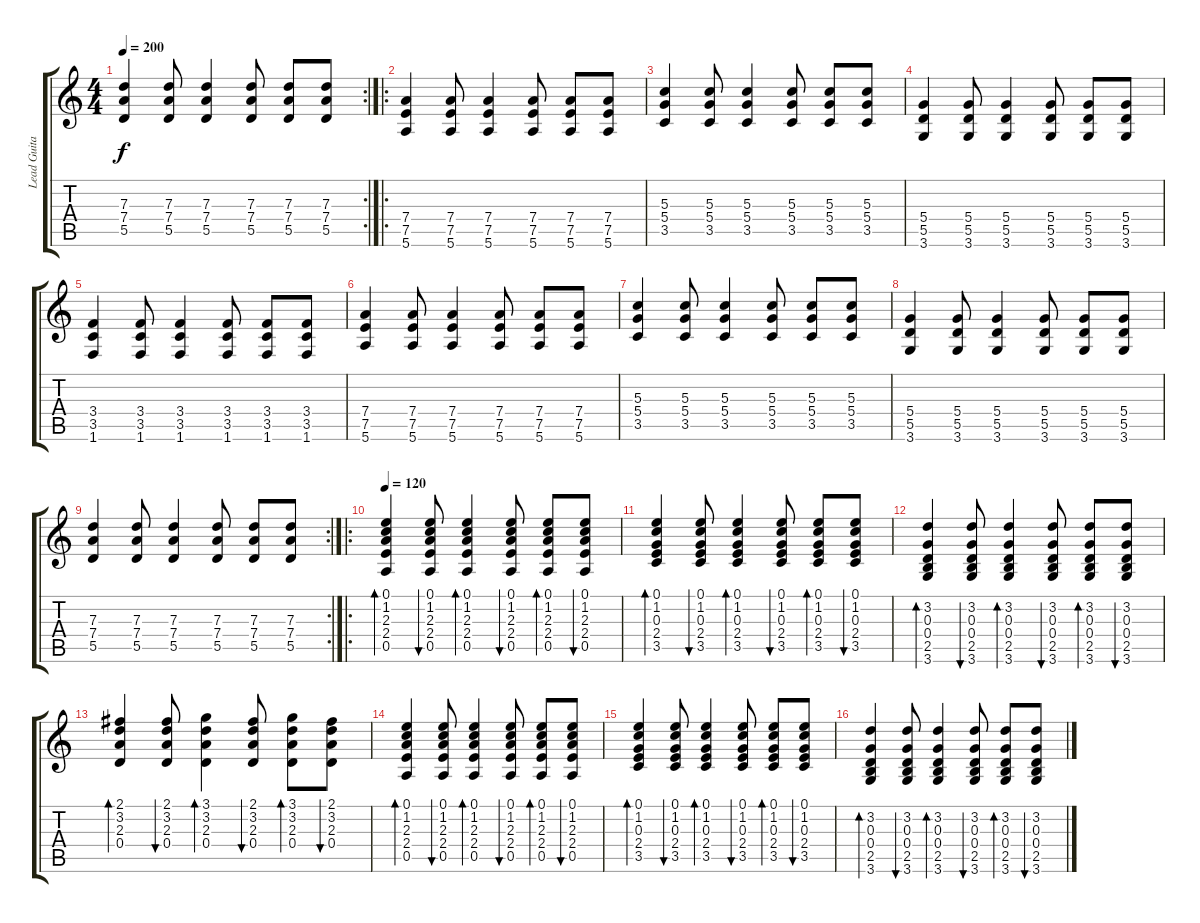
\track ("Lead Guitar " "Lead Guita") {instrument acousticguitarnylon}
\staff {score tabs}
\tuning (E4 B3 G3 D3 A2 E2) {hide}
\rc 2
\ts (4 4)
\tempo 200
\clef g2
\ks c
(7.3 7.4 5.5).4{dy f} (7.3 7.4 5.5).8 (7.3 7.4 5.5).4 (7.3 7.4 5.5).8 (7.3 7.4 5.5).8 (7.3 7.4 5.5).8 |
\ro
(7.4 7.5 5.6).4 (7.4 7.5 5.6).8 (7.4 7.5 5.6).4 (7.4 7.5 5.6).8 (7.4 7.5 5.6).8 (7.4 7.5 5.6).8 |
(5.3 5.4 3.5).4 (5.3 5.4 3.5).8 (5.3 5.4 3.5).4 (5.3 5.4 3.5).8 (5.3 5.4 3.5).8 (5.3 5.4 3.5).8 |
(5.4 5.5 3.6).4 (5.4 5.5 3.6).8 (5.4 5.5 3.6).4 (5.4 5.5 3.6).8 (5.4 5.5 3.6).8 (5.4 5.5 3.6).8 |
(3.4 3.5 1.6).4 (3.4 3.5 1.6).8 (3.4 3.5 1.6).4 (3.4 3.5 1.6).8 (3.4 3.5 1.6).8 (3.4 3.5 1.6).8 |
(7.4 7.5 5.6).4 (7.4 7.5 5.6).8 (7.4 7.5 5.6).4 (7.4 7.5 5.6).8 (7.4 7.5 5.6).8 (7.4 7.5 5.6).8 |
(5.3 5.4 3.5).4 (5.3 5.4 3.5).8 (5.3 5.4 3.5).4 (5.3 5.4 3.5).8 (5.3 5.4 3.5).8 (5.3 5.4 3.5).8 |
(5.4 5.5 3.6).4 (5.4 5.5 3.6).8 (5.4 5.5 3.6).4 (5.4 5.5 3.6).8 (5.4 5.5 3.6).8 (5.4 5.5 3.6).8 |
\rc 2
(7.3 7.4 5.5).4 (7.3 7.4 5.5).8 (7.3 7.4 5.5).4 (7.3 7.4 5.5).8 (7.3 7.4 5.5).8 (7.3 7.4 5.5).8 |
\ro
\tempo 120
(0.1 1.2 2.3 2.4 0.5).4{bd 60 instrument acousticguitarnylon} (0.1 1.2 2.3 2.4 0.5).8{bu 60} (0.1 1.2 2.3 2.4 0.5).4{bd 60} (0.1 1.2 2.3 2.4 0.5).8{bu 60} (0.1 1.2 2.3 2.4 0.5).8{bd 60} (0.1 1.2 2.3 2.4 0.5).8{bu 60} |
(0.1 1.2 0.3 2.4 3.5).4{bd 60} (0.1 1.2 0.3 2.4 3.5).8{bu 60} (0.1 1.2 0.3 2.4 3.5).4{bd 60} (0.1 1.2 0.3 2.4 3.5).8{bu 60} (0.1 1.2 0.3 2.4 3.5).8{bd 60} (0.1 1.2 0.3 2.4 3.5).8{bu 60} |
(3.2 0.3 0.4 2.5 3.6).4{bd 60} (3.2 0.3 0.4 2.5 3.6).8{bu 60} (3.2 0.3 0.4 2.5 3.6).4{bd 60} (3.2 0.3 0.4 2.5 3.6).8{bu 60} (3.2 0.3 0.4 2.5 3.6).8{bd 60} (3.2 0.3 0.4 2.5 3.6).8{bu 60} |
(2.1 3.2 2.3 0.4).4{bd 60} (2.1 3.2 2.3 0.4).8{bu 60} (3.1 3.2 2.3 0.4).4{bd 60} (2.1 3.2 2.3 0.4).8{bu 60} (3.1 3.2 2.3 0.4).8{bd 60} (2.1 3.2 2.3 0.4).8{bu 60} |
(0.1 1.2 2.3 2.4 0.5).4{bd 60} (0.1 1.2 2.3 2.4 0.5).8{bu 60} (0.1 1.2 2.3 2.4 0.5).4{bd 60} (0.1 1.2 2.3 2.4 0.5).8{bu 60} (0.1 1.2 2.3 2.4 0.5).8{bd 60} (0.1 1.2 2.3 2.4 0.5).8{bu 60} |
(0.1 1.2 0.3 2.4 3.5).4{bd 60} (0.1 1.2 0.3 2.4 3.5).8{bu 60} (0.1 1.2 0.3 2.4 3.5).4{bd 60} (0.1 1.2 0.3 2.4 3.5).8{bu 60} (0.1 1.2 0.3 2.4 3.5).8{bd 60} (0.1 1.2 0.3 2.4 3.5).8{bu 60} |
(3.2 0.3 0.4 2.5 3.6).4{bd 60} (3.2 0.3 0.4 2.5 3.6).8{bu 60} (3.2 0.3 0.4 2.5 3.6).4{bd 60} (3.2 0.3 0.4 2.5 3.6).8{bu 60} (3.2 0.3 0.4 2.5 3.6).8{bd 60} (3.2 0.3 0.4 2.5 3.6).8{bu 60}
